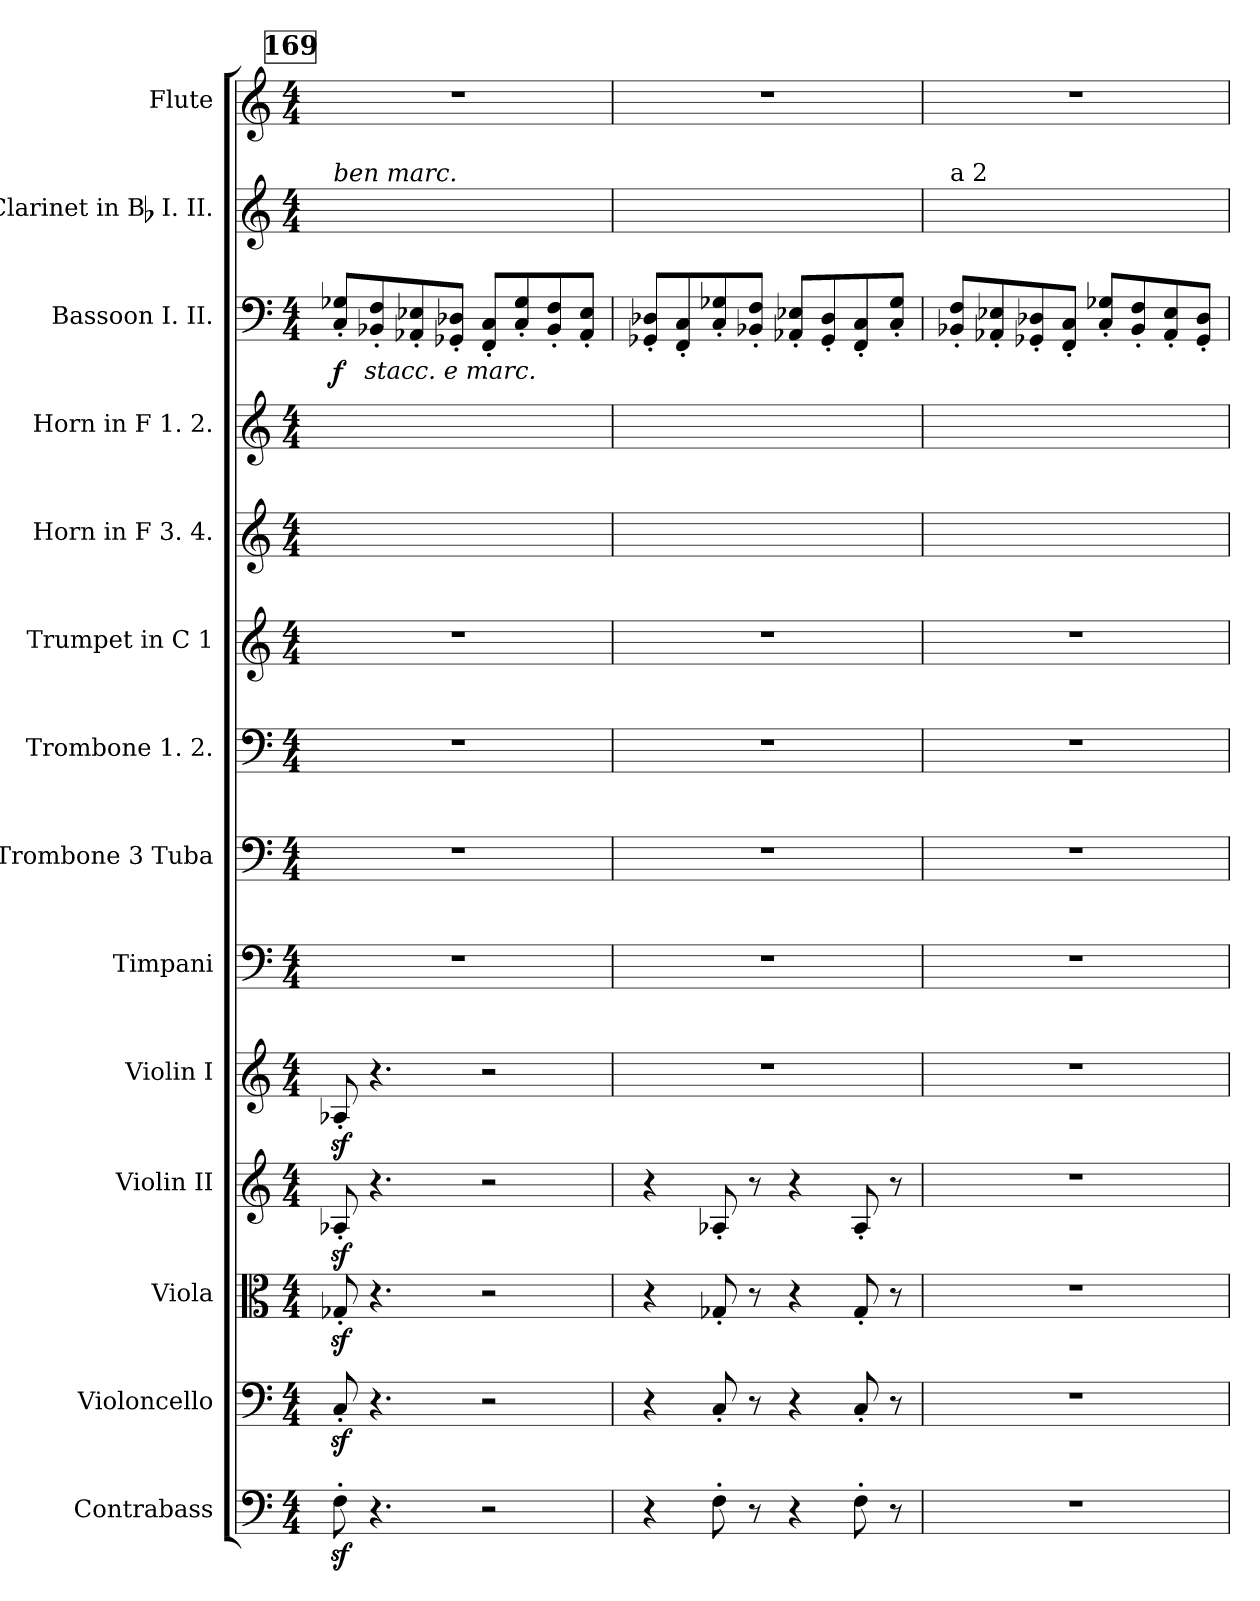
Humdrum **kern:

**kern	**kern	**kern	**kern	**kern	**kern	**kern	**kern	**kern	**kern	**kern	**kern	**dynam	**kern	**kern
*part14	*part13	*part12	*part11	*part10	*part9	*part8	*part7	*part6	*part5	*part4	*part3	*part3	*part2	*part1
*staff14	*staff13	*staff12	*staff11	*staff10	*staff9	*staff8	*staff7	*staff6	*staff5	*staff4	*staff3	*staff3	*staff2	*staff1
*I"Contrabass	*I"Violoncello	*I"Viola	*I"Violin II	*I"Violin I	*I"Timpani	*I"Trombone 3 Tuba	*I"Trombone 1. 2.	*I"Trumpet in C 1	*I"Horn in F 3. 4.	*I"Horn in F 1. 2.	*I"Bassoon I. II.	*	*I"Clarinet in Bb I. II.	*I"Flute
*I'Cb.	*I'Vc.	*I'Vla.	*I'Vln. II	*I'Vln. I	*I'Timp.	*	*	*	*	*	*I'Bsn.	*	*I'Cl.	*I'Fl.
*clefF4	*clefF4	*clefC3	*clefG2	*clefG2	*clefF4	*clefF4	*clefF4	*clefG2	*clefG2	*clefG2	*clefF4	*	*clefG2	*clefG2
*ITrd7c12	*	*	*	*	*	*	*	*	*	*	*	*	*	*
*k[]	*k[]	*k[]	*k[]	*k[]	*k[]	*k[]	*k[]	*k[]	*k[]	*k[]	*k[]	*	*k[]	*k[]
*M4/4	*M4/4	*M4/4	*M4/4	*M4/4	*M4/4	*M4/4	*M4/4	*M4/4	*M4/4	*M4/4	*M4/4	*	*M4/4	*M4/4
!!LO:REH:place=s1:t=169
=1	=1	=1	=1	=1	=1	=1	=1	=1	=1	=1	=1	=1	=1	=1
!	!	!	!	!	!	!	!	!	!	!	!	!	!LO:TX:a:i:t=ben marc.	!
!	!LO:DY:t={ %s	!	!	!	!	!	!	!	!	!	!	!LO:DY:t=%s stacc. e marc.	!	!
8FFz'	8Cz'	8G-Xz'	8A-Xz'	8A-Xz'	1r	1r	1r	1r	1ryy	1ryy	8C' 8G-X'L	f	1ryy	1r
4.r	4.r	4.r	4.r	4.r	.	.	.	.	.	.	8BB-X' 8F'	.	.	.
.	.	.	.	.	.	.	.	.	.	.	8AA-X' 8E-X'	.	.	.
.	.	.	.	.	.	.	.	.	.	.	8GG-X' 8D-X'J	.	.	.
2r	2r	2r	2r	2r	.	.	.	.	.	.	8FF' 8C'L	.	.	.
.	.	.	.	.	.	.	.	.	.	.	8C' 8G-'	.	.	.
.	.	.	.	.	.	.	.	.	.	.	8BB-' 8F'	.	.	.
.	.	.	.	.	.	.	.	.	.	.	8AA-' 8E-'J	.	.	.
=2	=2	=2	=2	=2	=2	=2	=2	=2	=2	=2	=2	=2	=2	=2
4r	4r	4r	4r	1r	1r	1r	1r	1r	1ryy	1ryy	8GG-X' 8D-X'L	.	1ryy	1r
.	.	.	.	.	.	.	.	.	.	.	8FF' 8C'	.	.	.
8FF'	8C'	8G-X'	8A-X'	.	.	.	.	.	.	.	8C' 8G-X'	.	.	.
8r	8r	8r	8r	.	.	.	.	.	.	.	8BB-X' 8F'J	.	.	.
4r	4r	4r	4r	.	.	.	.	.	.	.	8AA-X' 8E-X'L	.	.	.
.	.	.	.	.	.	.	.	.	.	.	8GG-' 8D-'	.	.	.
8FF'	8C'	8G-'	8A-'	.	.	.	.	.	.	.	8FF' 8C'	.	.	.
8r	8r	8r	8r	.	.	.	.	.	.	.	8C' 8G-'J	.	.	.
=3	=3	=3	=3	=3	=3	=3	=3	=3	=3	=3	=3	=3	=3	=3
!	!	!	!	!	!	!	!	!	!	!	!	!	!LO:TX:a:t=a 2	!
1r	1r	1r	1r	1r	1r	1r	1r	1r	1ryy	1ryy	8BB-X' 8F'L	.	4ryy	1r
.	.	.	.	.	.	.	.	.	.	.	8AA-X' 8E-X'	.	.	.
.	.	.	.	.	.	.	.	.	.	.	8GG-X' 8D-X'	.	8ryy	.
.	.	.	.	.	.	.	.	.	.	.	8FF' 8C'J	.	8ryy	.
.	.	.	.	.	.	.	.	.	.	.	8C' 8G-X'L	.	4ryy	.
.	.	.	.	.	.	.	.	.	.	.	8BB-' 8F'	.	.	.
.	.	.	.	.	.	.	.	.	.	.	8AA-' 8E-'	.	4ryy	.
.	.	.	.	.	.	.	.	.	.	.	8GG-' 8D-'J	.	.	.
=	=	=	=	=	=	=	=	=	=	=	=	=	=	=
*-	*-	*-	*-	*-	*-	*-	*-	*-	*-	*-	*-	*-	*-	*-
